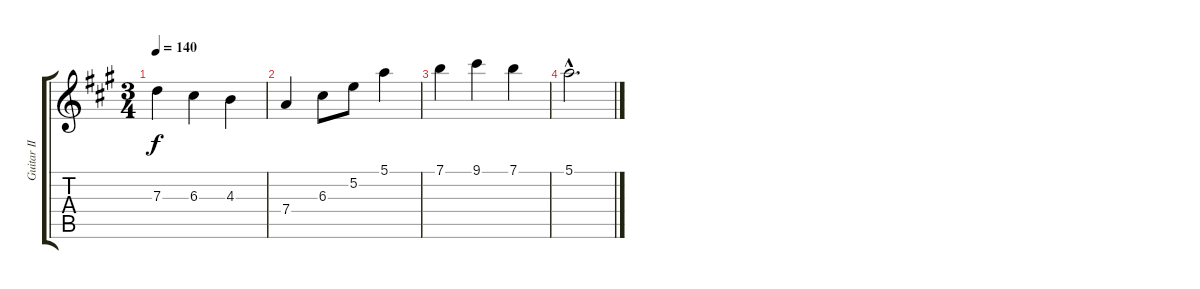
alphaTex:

\track ("Guitar II" "Guitar II") {instrument acousticguitarsteel}
\staff {score tabs}
\tuning (E4 B3 G3 D3 A2 E2) {hide}
\ts (3 4)
\tempo 140
\clef g2
\ks a
7.3.4{dy f} 6.3.4 4.3.4 |
7.4.4 6.3.8 5.2.8 5.1.4 |
7.1.4 9.1.4 7.1.4 |
5.1{hac}.2{d}
